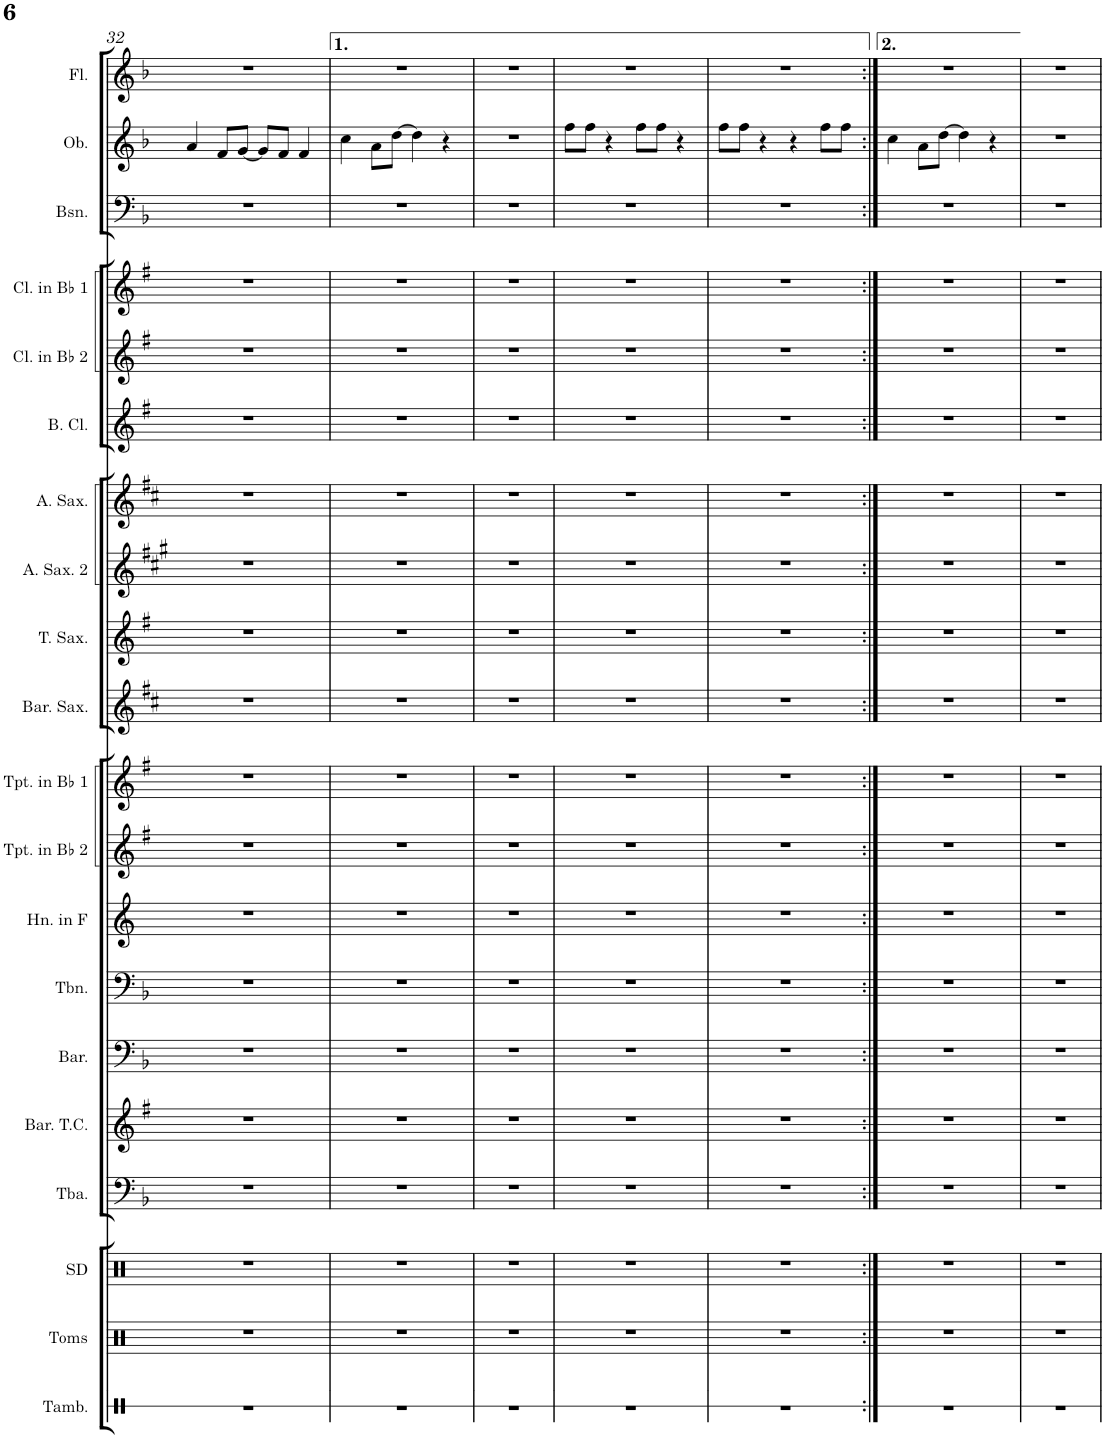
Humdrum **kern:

**kern	**kern	**kern	**kern	**kern	**kern	**kern	**kern	**kern	**kern	**kern	**kern	**kern	**kern	**kern	**kern	**kern	**kern	**kern	**kern
*part20	*part19	*part18	*part17	*part16	*part15	*part14	*part13	*part12	*part11	*part10	*part9	*part8	*part7	*part6	*part5	*part4	*part3	*part2	*part1
*staff20	*staff19	*staff18	*staff17	*staff16	*staff15	*staff14	*staff13	*staff12	*staff11	*staff10	*staff9	*staff8	*staff7	*staff6	*staff5	*staff4	*staff3	*staff2	*staff1
*I"Tambourine	*I"Toms	*I"Snare Drum	*I"Tuba	*I"Baritone T.C.	*I"Baritone	*I"Trombone	*I"Horn in F	*I"Trumpet in Bb 2	*I"Trumpet in Bb 1	*I"Baritone Saxophone	*I"Tenor Saxophone	*I"Alto Saxophone 2	*I"Alto Saxophone	*I"Bass Clarinet	*I"Clarinet in Bb 2	*I"Clarinet in Bb 1	*I"Bassoon	*I"Oboe	*I"Flute
*I'Tamb.	*I'Toms	*I'SD	*I'Tba.	*I'Bar. T.C.	*I'Bar.	*I'Tbn.	*I'Hn. in F	*I'Tpt. in Bb 2	*I'Tpt. in Bb 1	*I'Bar. Sax.	*I'T. Sax.	*I'A. Sax. 2	*I'A. Sax.	*I'B. Cl.	*I'Cl. in Bb 2	*I'Cl. in Bb 1	*I'Bsn.	*I'Ob.	*I'Fl.
!!LO:PB:g=z
*clefX	*clefX	*clefX	*clefF4	*clefG2	*clefF4	*clefF4	*clefG2	*clefG2	*clefG2	*clefG2	*clefG2	*clefG2	*clefG2	*clefG2	*clefG2	*clefG2	*clefF4	*clefG2	*clefG2
*	*	*	*	*Trd8c14	*Trd4c7	*	*Trd4c7	*Trd1c2	*Trd1c2	*Trd12c21	*Trd8c14	*Trd5c9	*Trd5c9	*Trd8c14	*Trd1c2	*Trd1c2	*	*	*
*k[]	*k[]	*k[]	*k[b-]	*k[f#]	*k[b-]	*k[b-]	*k[]	*k[f#]	*k[f#]	*k[f#c#]	*k[f#]	*k[f#c#g#]	*k[f#c#]	*k[f#]	*k[f#]	*k[f#]	*k[b-]	*k[b-]	*k[b-]
*M4/4	*M4/4	*M4/4	*M4/4	*M4/4	*M4/4	*M4/4	*M4/4	*M4/4	*M4/4	*M4/4	*M4/4	*M4/4	*M4/4	*M4/4	*M4/4	*M4/4	*M4/4	*M4/4	*M4/4
=32	=32	=32	=32	=32	=32	=32	=32	=32	=32	=32	=32	=32	=32	=32	=32	=32	=32	=32	=32
1r	1r	1r	1r	1r	1r	1r	1r	1r	1r	1r	1r	1r	1r	1r	1r	1r	1r	4a/	1r
.	.	.	.	.	.	.	.	.	.	.	.	.	.	.	.	.	.	8f/L	.
.	.	.	.	.	.	.	.	.	.	.	.	.	.	.	.	.	.	[8g/J	.
.	.	.	.	.	.	.	.	.	.	.	.	.	.	.	.	.	.	8g/L]	.
.	.	.	.	.	.	.	.	.	.	.	.	.	.	.	.	.	.	8f/J	.
.	.	.	.	.	.	.	.	.	.	.	.	.	.	.	.	.	.	4f/	.
=33	=33	=33	=33	=33	=33	=33	=33	=33	=33	=33	=33	=33	=33	=33	=33	=33	=33	=33	=33
1r	1r	1r	1r	1r	1r	1r	1r	1r	1r	1r	1r	1r	1r	1r	1r	1r	1r	4cc\	1r
.	.	.	.	.	.	.	.	.	.	.	.	.	.	.	.	.	.	8a\L	.
.	.	.	.	.	.	.	.	.	.	.	.	.	.	.	.	.	.	[8dd\J	.
.	.	.	.	.	.	.	.	.	.	.	.	.	.	.	.	.	.	4dd\]	.
.	.	.	.	.	.	.	.	.	.	.	.	.	.	.	.	.	.	4r	.
=34	=34	=34	=34	=34	=34	=34	=34	=34	=34	=34	=34	=34	=34	=34	=34	=34	=34	=34	=34
1r	1r	1r	1r	1r	1r	1r	1r	1r	1r	1r	1r	1r	1r	1r	1r	1r	1r	1r	1r
=35	=35	=35	=35	=35	=35	=35	=35	=35	=35	=35	=35	=35	=35	=35	=35	=35	=35	=35	=35
1r	1r	1r	1r	1r	1r	1r	1r	1r	1r	1r	1r	1r	1r	1r	1r	1r	1r	8ff\L	1r
.	.	.	.	.	.	.	.	.	.	.	.	.	.	.	.	.	.	8ff\J	.
.	.	.	.	.	.	.	.	.	.	.	.	.	.	.	.	.	.	4r	.
.	.	.	.	.	.	.	.	.	.	.	.	.	.	.	.	.	.	8ff\L	.
.	.	.	.	.	.	.	.	.	.	.	.	.	.	.	.	.	.	8ff\J	.
.	.	.	.	.	.	.	.	.	.	.	.	.	.	.	.	.	.	4r	.
=36	=36	=36	=36	=36	=36	=36	=36	=36	=36	=36	=36	=36	=36	=36	=36	=36	=36	=36	=36
1r	1r	1r	1r	1r	1r	1r	1r	1r	1r	1r	1r	1r	1r	1r	1r	1r	1r	8ff\L	1r
.	.	.	.	.	.	.	.	.	.	.	.	.	.	.	.	.	.	8ff\J	.
.	.	.	.	.	.	.	.	.	.	.	.	.	.	.	.	.	.	4r	.
.	.	.	.	.	.	.	.	.	.	.	.	.	.	.	.	.	.	4r	.
.	.	.	.	.	.	.	.	.	.	.	.	.	.	.	.	.	.	8ff\L	.
.	.	.	.	.	.	.	.	.	.	.	.	.	.	.	.	.	.	8ff\J	.
=37:|!	=37:|!	=37:|!	=37:|!	=37:|!	=37:|!	=37:|!	=37:|!	=37:|!	=37:|!	=37:|!	=37:|!	=37:|!	=37:|!	=37:|!	=37:|!	=37:|!	=37:|!	=37:|!	=37:|!
1r	1r	1r	1r	1r	1r	1r	1r	1r	1r	1r	1r	1r	1r	1r	1r	1r	1r	4cc\	1r
.	.	.	.	.	.	.	.	.	.	.	.	.	.	.	.	.	.	8a\L	.
.	.	.	.	.	.	.	.	.	.	.	.	.	.	.	.	.	.	[8dd\J	.
.	.	.	.	.	.	.	.	.	.	.	.	.	.	.	.	.	.	4dd\]	.
.	.	.	.	.	.	.	.	.	.	.	.	.	.	.	.	.	.	4r	.
=38	=38	=38	=38	=38	=38	=38	=38	=38	=38	=38	=38	=38	=38	=38	=38	=38	=38	=38	=38
1r	1r	1r	1r	1r	1r	1r	1r	1r	1r	1r	1r	1r	1r	1r	1r	1r	1r	1r	1r
=	=	=	=	=	=	=	=	=	=	=	=	=	=	=	=	=	=	=	=
*-	*-	*-	*-	*-	*-	*-	*-	*-	*-	*-	*-	*-	*-	*-	*-	*-	*-	*-	*-
